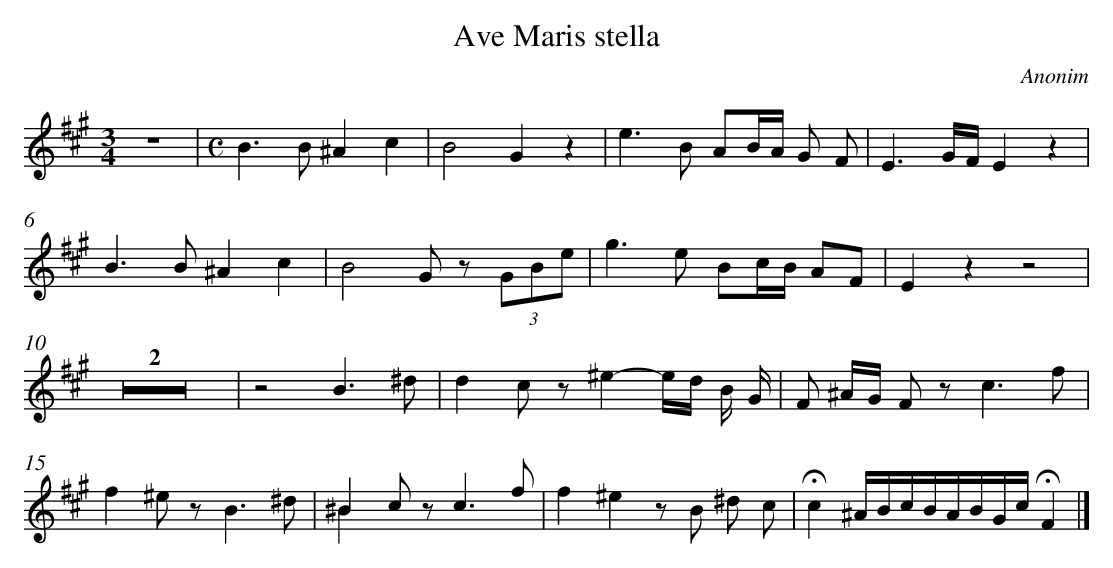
X:1
T: Ave Maris stella
C: Anonim
L: 1/8
M: 3/4
K: A clef=treble
z6 |
[M:C]B2>B2^A2c2 |
B4G2z2 |
e2>B2 AB/A/ G F |
E3G/F/E2z2 |
B2>B2^A2c2 |
B4G z (3GBe |
g2>e2 Bc/B/ AF |
E2z2z4 |
Z2 |
z4B3^d |
d2c z^e2-e/d/ B/ G/ |
F ^A/G/ F z2<c2f |
f2^e z2<B2^d |
^B2c z2<c2f & ^B2x2x4 |
f2^e2z B ^d c |
!fermata!c2^A/B/c/B/A/B/G/c/!fermata!F2 |]
